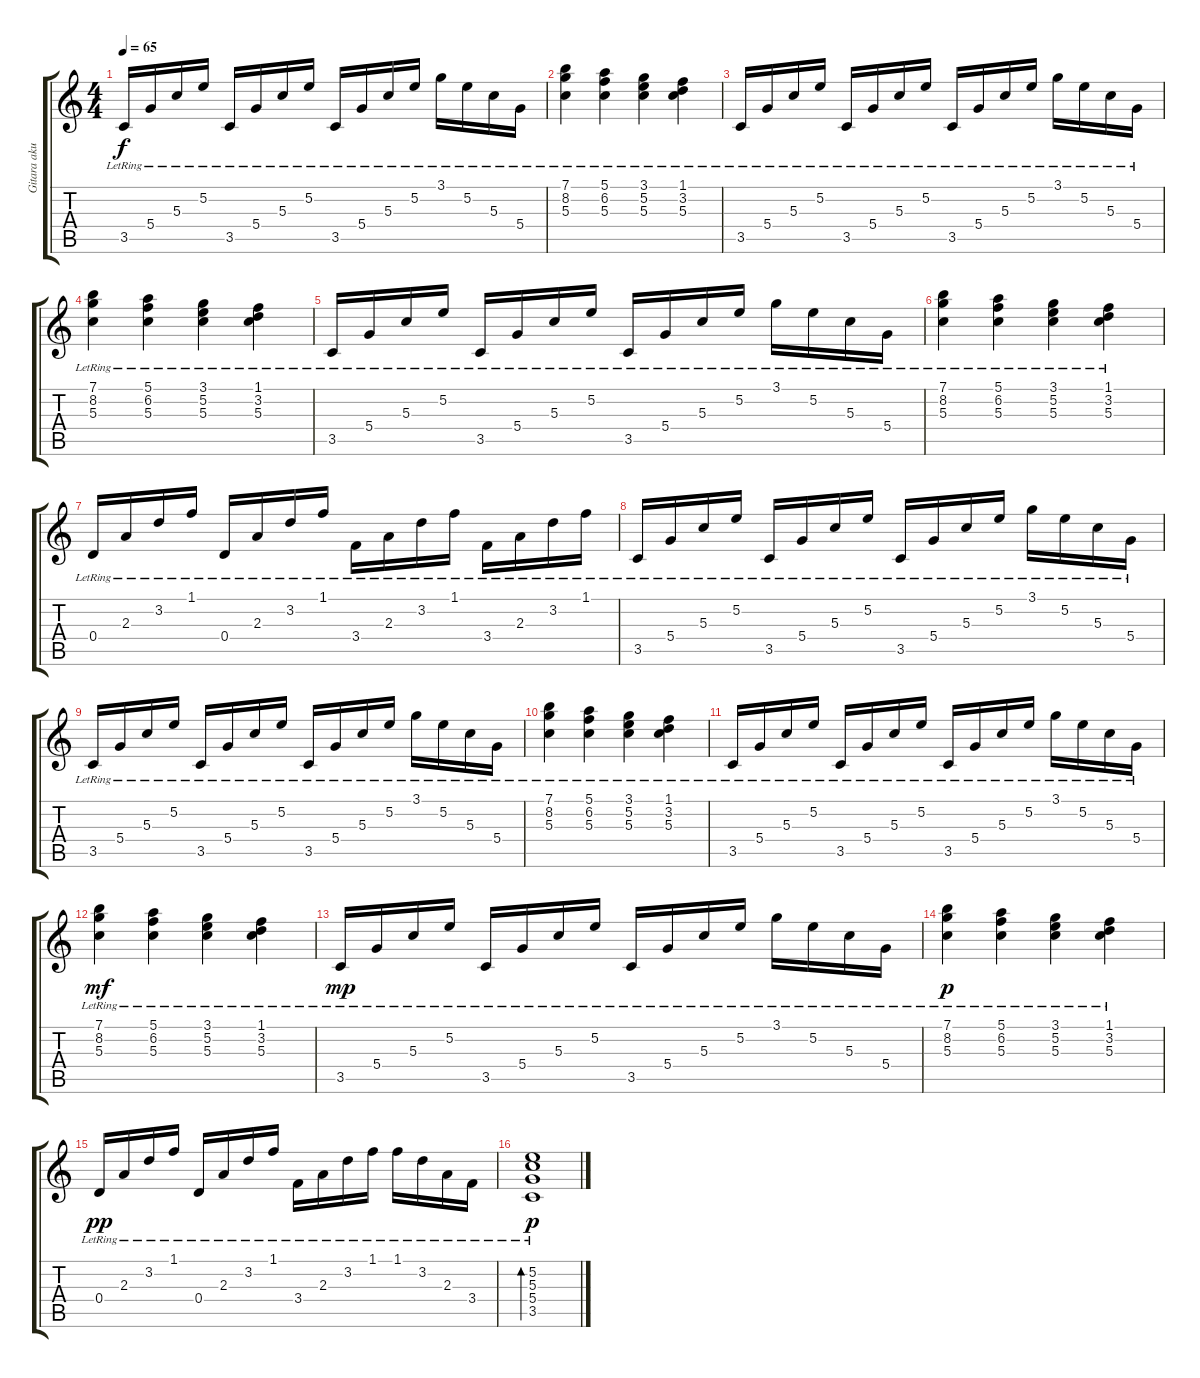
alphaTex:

\track ("Gitara akustyczna - stalowa" "Gitara aku") {instrument acousticguitarsteel}
\staff {score tabs}
\tuning (E4 B3 G3 D3 A2 E2) {hide}
\ts (4 4)
\tempo 65
\clef g2
\ks c
3.5{lr}.16{dy f} 5.4{lr}.16 5.3{lr}.16 5.2{lr}.16 3.5{lr}.16 5.4{lr}.16 5.3{lr}.16 5.2{lr}.16 3.5{lr}.16 5.4{lr}.16 5.3{lr}.16 5.2{lr}.16 3.1{lr}.16 5.2{lr}.16 5.3{lr}.16 5.4{lr}.16 |
(7.1{lr} 8.2{lr} 5.3{lr}).4 (5.1{lr} 6.2{lr} 5.3{lr}).4 (3.1{lr} 5.2{lr} 5.3{lr}).4 (1.1{lr} 3.2{lr} 5.3{lr}).4 |
3.5{lr}.16 5.4{lr}.16 5.3{lr}.16 5.2{lr}.16 3.5{lr}.16 5.4{lr}.16 5.3{lr}.16 5.2{lr}.16 3.5{lr}.16 5.4{lr}.16 5.3{lr}.16 5.2{lr}.16 3.1{lr}.16 5.2{lr}.16 5.3{lr}.16 5.4{lr}.16 |
(7.1{lr} 8.2{lr} 5.3{lr}).4 (5.1{lr} 6.2{lr} 5.3{lr}).4 (3.1{lr} 5.2{lr} 5.3{lr}).4 (1.1{lr} 3.2{lr} 5.3{lr}).4 |
3.5{lr}.16 5.4{lr}.16 5.3{lr}.16 5.2{lr}.16 3.5{lr}.16 5.4{lr}.16 5.3{lr}.16 5.2{lr}.16 3.5{lr}.16 5.4{lr}.16 5.3{lr}.16 5.2{lr}.16 3.1{lr}.16 5.2{lr}.16 5.3{lr}.16 5.4{lr}.16 |
(7.1{lr} 8.2{lr} 5.3{lr}).4 (5.1{lr} 6.2{lr} 5.3{lr}).4 (3.1{lr} 5.2{lr} 5.3{lr}).4 (1.1{lr} 3.2{lr} 5.3{lr}).4 |
0.4{lr}.16 2.3{lr}.16 3.2{lr}.16 1.1{lr}.16 0.4{lr}.16 2.3{lr}.16 3.2{lr}.16 1.1{lr}.16 3.4{lr}.16 2.3{lr}.16 3.2{lr}.16 1.1{lr}.16 3.4{lr}.16 2.3{lr}.16 3.2{lr}.16 1.1{lr}.16 |
3.5{lr}.16 5.4{lr}.16 5.3{lr}.16 5.2{lr}.16 3.5{lr}.16 5.4{lr}.16 5.3{lr}.16 5.2{lr}.16 3.5{lr}.16 5.4{lr}.16 5.3{lr}.16 5.2{lr}.16 3.1{lr}.16 5.2{lr}.16 5.3{lr}.16 5.4{lr}.16 |
3.5{lr}.16 5.4{lr}.16 5.3{lr}.16 5.2{lr}.16 3.5{lr}.16 5.4{lr}.16 5.3{lr}.16 5.2{lr}.16 3.5{lr}.16 5.4{lr}.16 5.3{lr}.16 5.2{lr}.16 3.1{lr}.16 5.2{lr}.16 5.3{lr}.16 5.4{lr}.16 |
(7.1{lr} 8.2{lr} 5.3{lr}).4 (5.1{lr} 6.2{lr} 5.3{lr}).4 (3.1{lr} 5.2{lr} 5.3{lr}).4 (1.1{lr} 3.2{lr} 5.3{lr}).4 |
3.5{lr}.16 5.4{lr}.16 5.3{lr}.16 5.2{lr}.16 3.5{lr}.16 5.4{lr}.16 5.3{lr}.16 5.2{lr}.16 3.5{lr}.16 5.4{lr}.16 5.3{lr}.16 5.2{lr}.16 3.1{lr}.16 5.2{lr}.16 5.3{lr}.16 5.4{lr}.16 |
(7.1{lr} 8.2{lr} 5.3{lr}).4{dy mf} (5.1{lr} 6.2{lr} 5.3{lr}).4 (3.1{lr} 5.2{lr} 5.3{lr}).4 (1.1{lr} 3.2{lr} 5.3{lr}).4 |
3.5{lr}.16{dy mp} 5.4{lr}.16 5.3{lr}.16 5.2{lr}.16 3.5{lr}.16 5.4{lr}.16 5.3{lr}.16 5.2{lr}.16 3.5{lr}.16 5.4{lr}.16 5.3{lr}.16 5.2{lr}.16 3.1{lr}.16 5.2{lr}.16 5.3{lr}.16 5.4{lr}.16 |
(7.1{lr} 8.2{lr} 5.3{lr}).4{dy p} (5.1{lr} 6.2{lr} 5.3{lr}).4 (3.1{lr} 5.2{lr} 5.3{lr}).4 (1.1{lr} 3.2{lr} 5.3{lr}).4 |
0.4{lr}.16{dy pp} 2.3{lr}.16 3.2{lr}.16 1.1{lr}.16 0.4{lr}.16 2.3{lr}.16 3.2{lr}.16 1.1{lr}.16 3.4{lr}.16 2.3{lr}.16 3.2{lr}.16 1.1{lr}.16 1.1{lr}.16 3.2{lr}.16 2.3{lr}.16 3.4{lr}.16 |
(5.2{lr} 5.3{lr} 5.4{lr} 3.5{lr}).1{bd 480 dy p}
